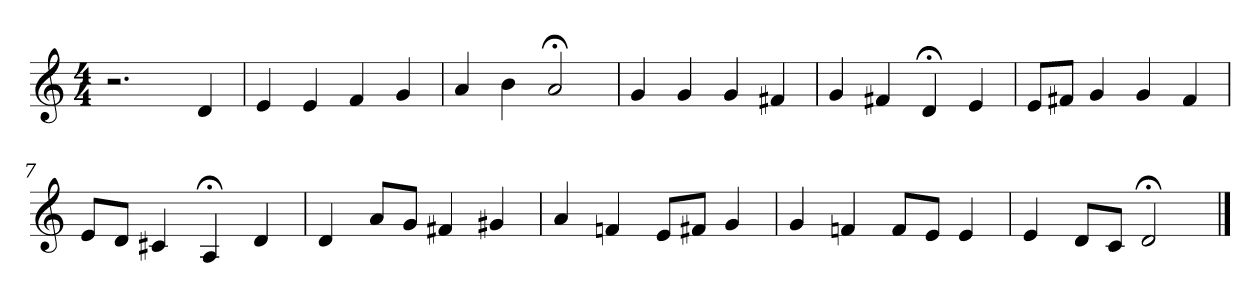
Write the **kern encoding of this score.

**kern
*part1
*staff1
*clefG2
*M4/4
=1
2.r
4d
=2
4e
4e
4f
4g
=3
4a
4b
2a;<
=4
4g
4g
4g
4f#X
=5
4g
4f#X
4d;<
4e
=6
8e/L
8f#X/J
4g
4g
4f#
=7
8e/L
8d/J
4c#X
4A;<
4d
=8
4d
8a/L
8g/J
4f#X
4g#X
=9
4a
4fn
8e/L
8f#X/J
4g
=10
4g
4fn
8f/L
8e/J
4e
=11
4e
8d/L
8c/J
2d;<
==
*-
